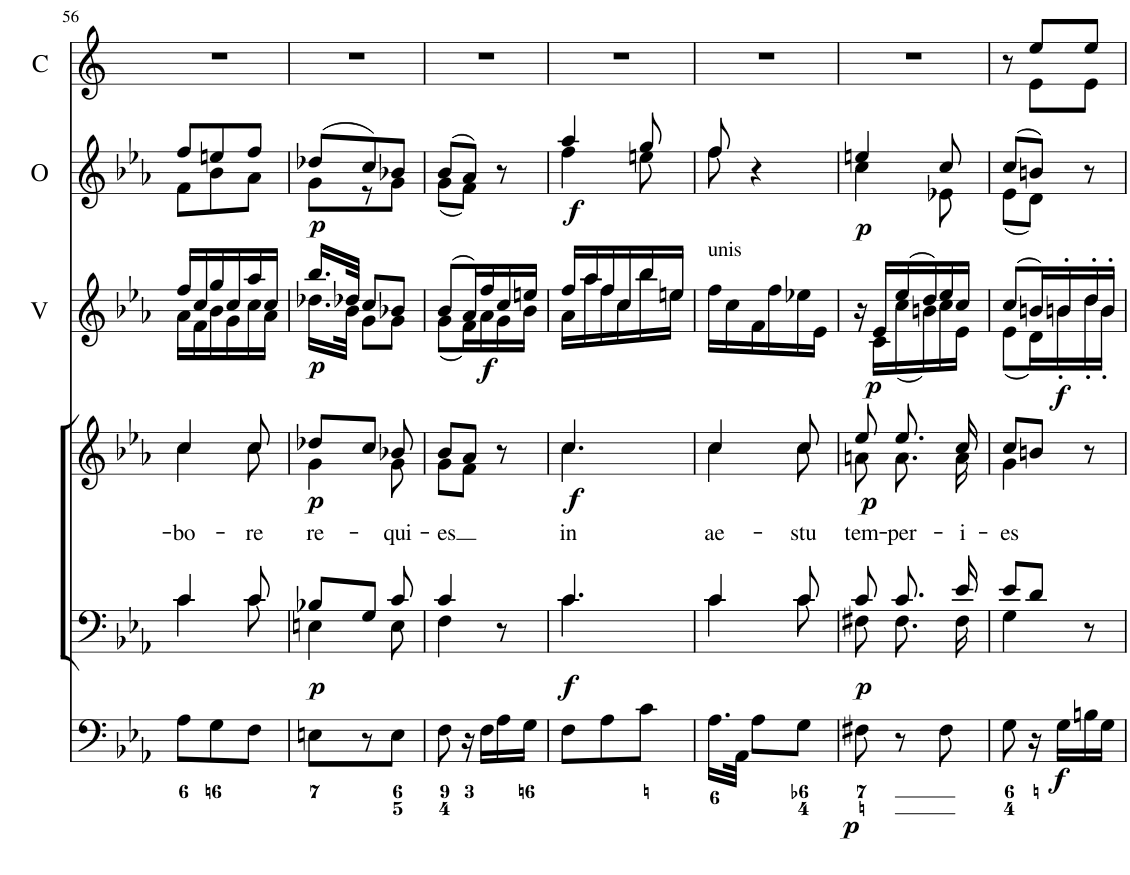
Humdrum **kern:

**kern	**dynam	**kern	**dynam	**kern	**text	**dynam	**kern	**dynam	**kern	**dynam	**kern	**dynam	**kern	**dynam	**kern
*part8	*part8	*part7	*part7	*part6	*part6	*part6	*part5	*part5	*part4	*part4	*part3	*part3	*part2	*part2	*part1
*staff8	*staff8	*staff7	*staff7	*staff6	*staff6	*staff6	*staff5	*staff5	*staff4	*staff4	*staff3	*staff3	*staff2	*staff2	*staff1
*I"Organ	*	*I"Voice	*	*I"Voice	*	*	*I"Violin	*	*I"Violin	*	*I"Violini	*	*I"Oboi	*	*I"Corni in Eb
*	*	*	*	*	*	*	*I'Vln.	*	*I'Vln.	*	*I'V	*	*I'O	*	*I'C
!!LO:PB:g=z
*clefF4	*	*clefF4	*	*clefG2	*	*	*clefG2	*	*clefG2	*	*clefG2	*	*clefG2	*	*clefG2
*	*	*	*	*	*	*	*	*	*	*	*	*	*	*	*Trd5c9
*k[b-e-a-]	*	*k[b-e-a-]	*	*k[b-e-a-]	*	*	*k[b-e-a-]	*	*k[b-e-a-]	*	*k[b-e-a-]	*	*k[b-e-a-]	*	*k[]
*M3/8	*	*M3/8	*	*M3/8	*	*	*M3/8	*	*M3/8	*	*M3/8	*	*M3/8	*	*M3/8
=56	=56	=56	=56	=56	=56	=56	=56	=56	=56	=56	=56	=56	=56	=56	=56
*	*	*^	*	*^	*	*	*	*	*	*	*	*	*	*	*
!	!	!	!	!	!	!	!LO:LY:b	!	!	!	!	!	!	!	!	!	!
*	*	*	*	*	*	*	*	*	*	*	*	*	*^	*	*^	*	*
8A-\L	.	4c/	4c\	.	4cc/	4cc\	-bo-	.	16a-	.	16ff	.	16ff/LL	16a-\LL	.	8ff/L	8f\L	.	4.r
.	.	.	.	.	.	.	.	.	16f	.	16cc	.	16cc/	16f\	.	.	.	.	.
8G\	.	.	.	.	.	.	.	.	16b-	.	16gg	.	16gg/	16b-\	.	8een/	8b-\	.	.
.	.	.	.	.	.	.	.	.	16g	.	16cc	.	16cc/	16g\	.	.	.	.	.
!	!	!	!	!	!	!	!LO:LY:b	!	!	!	!	!	!	!	!	!	!	!	!
8F\J	.	8c/	8c\	.	8cc/	8cc\	-re	.	16cc	.	16aa-	.	16aa-/	16cc\	.	8ff/J	8a-\J	.	.
.	.	.	.	.	.	.	.	.	16a-	.	16cc	.	16cc/JJ	16a-\JJ	.	.	.	.	.
=57	=57	=57	=57	=57	=57	=57	=57	=57	=57	=57	=57	=57	=57	=57	=57	=57	=57	=57	=57
!	!	!	!	!LO:DY:b	!	!	!LO:LY:b	!LO:DY:b	!	!	!	!LO:DY:b	!	!	!LO:DY:b	!	!	!LO:DY:b	!
8En\L	.	8B-X/L	4En\	p	8dd-X/L	4g\	re-	p	16.dd-X	.	16.bb-	p	16.bb-/LL	16.dd-X\LL	p	(8dd-X/L	8g\L	p	4.r
.	.	.	.	.	.	.	.	.	32b-	.	32dd-X	.	32dd-X/JJk	32b-\JJk	.	.	.	.	.
8r	.	8G/J	.	.	8cc/J	.	.	.	8g	.	8cc	.	8cc/L	8g\L	.	8cc/)	8r	.	.
!	!	!	!	!	!	!	!LO:LY:b	!	!	!	!	!	!	!	!	!	!	!	!
8E\J	.	8c/	8E\	.	8b-X/	8g\	-qui-	.	8g	.	8b-X	.	8b-X/J	8g\J	.	8b-X/J	8g\J	.	.
=58	=58	=58	=58	=58	=58	=58	=58	=58	=58	=58	=58	=58	=58	=58	=58	=58	=58	=58	=58
!	!	!	!	!	!	!	!LO:LY:b	!	!	!	!	!	!	!	!	!	!	!	!
8F\	.	4c/	4F\	.	8b-/L	8g\L	-es	.	(8g	.	(8b-L	.	(8b-/L	(8g\L	.	(8b-/L	(8g\L	.	4.r
16r	.	.	.	.	8a-/J	8f\J	.	.	16f)	.	16a-L)	.	16a-/L)	16f\L)	.	8a-/J)	8f\J)	.	.
!	!	!	!	!	!	!	!	!	!	!LO:DY:b	!	!LO:DY:b	!	!	!LO:DY:b	!	!	!	!
16F\LL	.	.	.	.	.	.	.	.	16a-	f	16ff	f	16ff/	16a-\	f	.	.	.	.
16A-\	.	8r	8ryy	.	8r	8ryy	.	.	16g	.	16cc	.	16cc/	16g\	.	8r	8ryy	.	.
16G\JJ	.	.	.	.	.	.	.	.	16b-	.	16eenJJ	.	16een/JJ	16b-\JJ	.	.	.	.	.
=59	=59	=59	=59	=59	=59	=59	=59	=59	=59	=59	=59	=59	=59	=59	=59	=59	=59	=59	=59
!	!	!	!	!LO:DY:b	!	!	!LO:LY:b	!LO:DY:b	!	!	!	!	!	!	!	!	!	!LO:DY:b	!
8F\L	.	4.c/	4.c\	f	4.cc/	4.cc\	in	f	16a-	.	16ffLL	.	16ff/LL	16a-\LL	.	4aa-/	4ff\	f	4.r
.	.	.	.	.	.	.	.	.	16aa-	.	16aa-	.	16aa-/	16aa-\	.	.	.	.	.
8A-\	.	.	.	.	.	.	.	.	16ff	.	16ff	.	16ff/	16ff\	.	.	.	.	.
.	.	.	.	.	.	.	.	.	16cc	.	16cc	.	16cc/	16cc\	.	.	.	.	.
8c\J	.	.	.	.	.	.	.	.	16bb-	.	16bb-	.	16bb-/	16bb-\	.	8gg/	8een\	.	.
.	.	.	.	.	.	.	.	.	16een	.	16eenJJ	.	16een/JJ	16ee\JJ	.	.	.	.	.
=60	=60	=60	=60	=60	=60	=60	=60	=60	=60	=60	=60	=60	=60	=60	=60	=60	=60	=60	=60
!	!	!	!	!	!	!	!	!	!	!	!	!	!LO:TX:a:t=unis	!	!	!	!	!	!
!	!	!	!	!	!	!	!LO:LY:b	!	!	!	!	!	!	!	!	!	!	!	!
*	*	*	*	*	*	*	*	*	*	*	*	*	*v	*v	*	*	*	*	*
16.A-\LL	.	4c/	4c\	.	4cc/	4cc\	ae-	.	16ffLL	.	16ffLL	.	16ff\LL	.	8ff/	8ff\	.	4.r
.	.	.	.	.	.	.	.	.	16cc	.	16cc	.	16cc\	.	.	.	.	.
32AA-\JJk	.	.	.	.	.	.	.	.	.	.	.	.	.	.	.	.	.	.
8A-\L	.	.	.	.	.	.	.	.	16f	.	16f	.	16f\	.	4r	4ryy	.	.
.	.	.	.	.	.	.	.	.	16ff	.	16ff	.	16ff\	.	.	.	.	.
!	!	!	!	!	!	!	!LO:LY:b	!	!	!	!	!	!	!	!	!	!	!
8G\J	.	8c/	8c\	.	8cc/	8cc\	-stu	.	16ee-X	.	16ee-X	.	16ee-X\	.	.	.	.	.
.	.	.	.	.	.	.	.	.	16e-JJ	.	16e-JJ	.	16e-\JJ	.	.	.	.	.
=61	=61	=61	=61	=61	=61	=61	=61	=61	=61	=61	=61	=61	=61	=61	=61	=61	=61	=61
!	!LO:DY:b	!	!	!LO:DY:b	!	!	!LO:LY:b	!LO:DY:b	!	!	!	!	!	!	!	!	!LO:DY:b	!
*	*	*	*	*	*	*	*	*	*	*	*	*	*^	*	*	*	*	*
8F#X\	p	8c/	8F#X\	p	8ee-/	8an\	tem-	p	16r	.	16r	.	16r	16ryy	.	4een/	4cc\	p	4.r
!	!	!	!	!	!	!	!	!	!	!LO:DY:b	!	!LO:DY:b	!	!	!LO:DY:b	!	!	!	!
.	.	.	.	.	.	.	.	.	16c	p	16e-	p	16e-/LL	16c\LL	p	.	.	.	.
!	!	!	!	!	!	!	!LO:LY:b	!	!	!	!	!	!	!	!	!	!	!	!
8r	.	8.c/	8.F#\	.	8.ee-/	8.a\	-per-	.	(16cc	.	(16ee-	.	(16ee-/	(16cc\	.	.	.	.	.
.	.	.	.	.	.	.	.	.	16bn)	.	16dd)	.	16dd/)	16bn\)	.	.	.	.	.
8F#\	.	.	.	.	.	.	.	.	16cc	.	16ee-	.	16ee-/	16cc\	.	8cc/	8e-X\	.	.
!	!	!	!	!	!	!	!LO:LY:b	!	!	!	!	!	!	!	!	!	!	!	!
.	.	16e-/	16F#\	.	16cc/	16a\	-i-	.	16e-	.	16cc	.	16cc/JJ	16e-\JJ	.	.	.	.	.
=62	=62	=62	=62	=62	=62	=62	=62	=62	=62	=62	=62	=62	=62	=62	=62	=62	=62	=62	=62
!	!	!	!	!	!	!	!LO:LY:b	!	!	!	!	!	!	!	!	!	!	!	!
*	*	*	*	*	*	*	*	*	*	*	*	*	*	*	*	*	*	*	*^
8G\	.	8e-/L	4G\	.	8cc/L	4g\	-es	.	(8e-	.	(8cc	.	(8cc/L	(8e-\L	.	(8cc/L	(8e-\L	.	8r	8ryy
16r	.	8d/J	.	.	8bn/J	.	.	.	16d)	.	16bn)	.	16bn/L)	16d\L)	.	8bn/J)	8d\J)	.	8ee/L	8e\L
!	!LO:DY:b	!	!	!	!	!	!	!	!	!LO:DY:b	!	!LO:DY:b	!	!	!LO:DY:b	!	!	!	!	!
16G\LL	f	.	.	.	.	.	.	.	16bn'	f	16b'	f	16b'/	16bn'\	f	.	.	.	.	.
16Bn\	.	8r	8ryy	.	8r	8ryy	.	.	16dd'	.	16dd'	.	16dd'/	16dd'\	.	8r	8ryy	.	8ee/J	8e\J
16G\JJ	.	.	.	.	.	.	.	.	16b'	.	16b'	.	16b'/JJ	16b'\JJ	.	.	.	.	.	.
*	*	*v	*v	*	*	*	*	*	*	*	*	*	*v	*v	*	*v	*v	*	*v	*v
*	*	*	*	*v	*v	*	*	*	*	*	*	*	*	*	*	*
=	=	=	=	=	=	=	=	=	=	=	=	=	=	=	=
*-	*-	*-	*-	*-	*-	*-	*-	*-	*-	*-	*-	*-	*-	*-	*-
